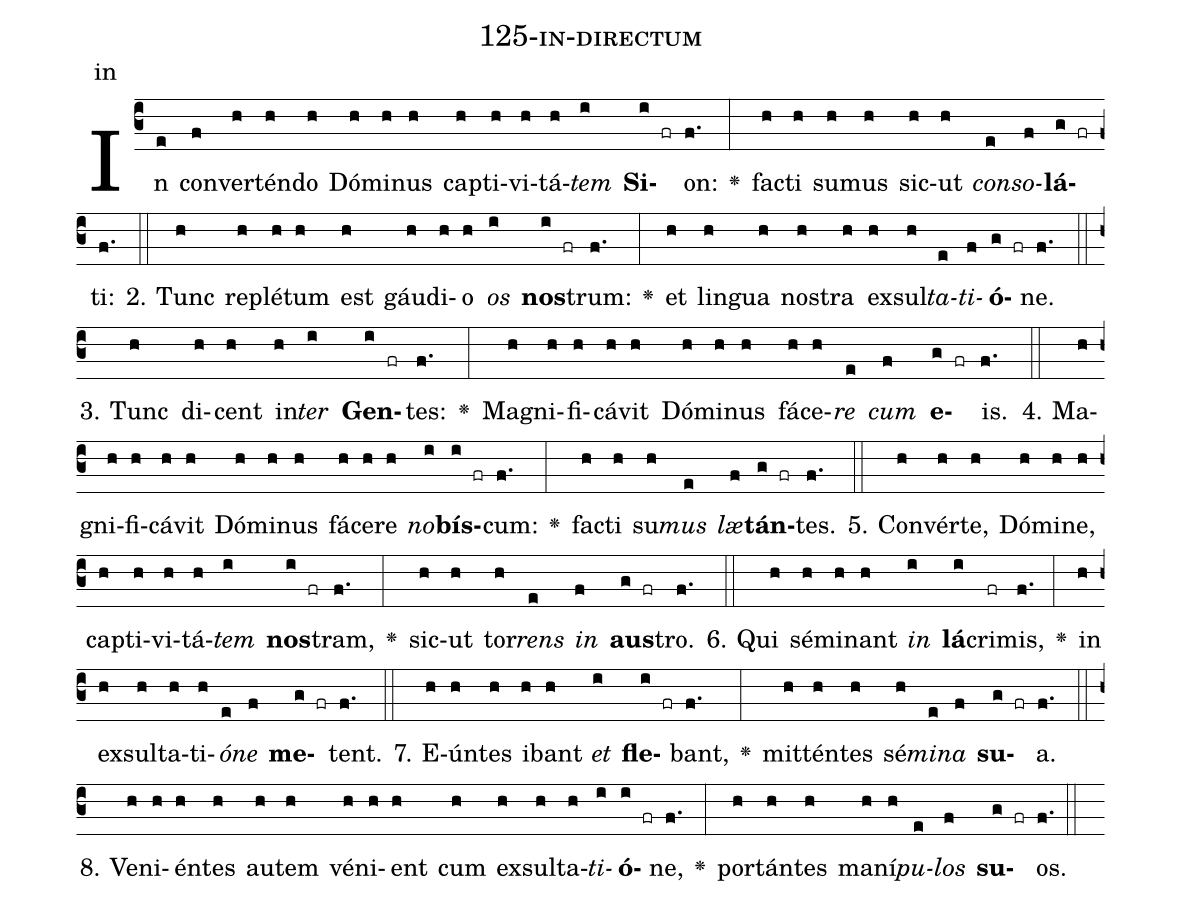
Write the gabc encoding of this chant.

name: 125-in-directum;
annotation: in;
%%
(c3)In(e) con(f)ver(h)tén(h)do(h) Dó(h)mi(h)nus(h) cap(h)ti(h)vi(h)tá(h)<i>tem</i>(i) <b>Si</b>(i fr)on:(f.) <v>\greheightstar</v>(:) fac(h)ti(h) su(h)mus(h) sic(h)ut(h) <i>con</i>(e)<i>so</i>(f)<b>lá</b>(g fr)ti:(f.) (::)
2. Tunc(h) re(h)plé(h)tum(h) est(h) gáu(h)di(h)o(h) <i>os</i>(i) <b>nos</b>(i fr)trum:(f.) <v>\greheightstar</v>(:) et(h) lin(h)gua(h) nos(h)tra(h) ex(h)sul(h)<i>ta</i>(e)<i>ti</i>(f)<b>ó</b>(g fr)ne.(f.) (::)
3. Tunc(h) di(h)cent(h) in(h)<i>ter</i>(i) <b>Gen</b>(i fr)tes:(f.) <v>\greheightstar</v>(:) Ma(h)gni(h)fi(h)cá(h)vit(h) Dó(h)mi(h)nus(h) fá(h)ce(h)<i>re</i>(e) <i>cum</i>(f) <b>e</b>(g fr)is.(f.) (::)
4. Ma(h)gni(h)fi(h)cá(h)vit(h) Dó(h)mi(h)nus(h) fá(h)ce(h)re(h) <i>no</i>(i)<b>bís</b>(i fr)cum:(f.) <v>\greheightstar</v>(:) fac(h)ti(h) su(h)<i>mus</i>(e) <i>læ</i>(f)<b>tán</b>(g fr)tes.(f.) (::)
5. Con(h)vér(h)te,(h) Dó(h)mi(h)ne,(h) cap(h)ti(h)vi(h)tá(h)<i>tem</i>(i) <b>nos</b>(i fr)tram,(f.) <v>\greheightstar</v>(:) sic(h)ut(h) tor(h)<i>rens</i>(e) <i>in</i>(f) <b>aus</b>(g fr)tro.(f.) (::)
6. Qui(h) sé(h)mi(h)nant(h) <i>in</i>(i) <b>lá</b>(i)cri(fr)mis,(f.) <v>\greheightstar</v>(:) in(h) ex(h)sul(h)ta(h)ti(h)<i>ó</i>(e)<i>ne</i>(f) <b>me</b>(g fr)tent.(f.) (::)
7. E(h)ún(h)tes(h) i(h)bant(h) <i>et</i>(i) <b>fle</b>(i fr)bant,(f.) <v>\greheightstar</v>(:) mit(h)tén(h)tes(h) sé(h)<i>mi</i>(e)<i>na</i>(f) <b>su</b>(g fr)a.(f.) (::)
8. Ve(h)ni(h)én(h)tes(h) au(h)tem(h) vé(h)ni(h)ent(h) cum(h) ex(h)sul(h)ta(h)<i>ti</i>(i)<b>ó</b>(i fr)ne,(f.) <v>\greheightstar</v>(:) por(h)tán(h)tes(h) ma(h)ní(h)<i>pu</i>(e)<i>los</i>(f) <b>su</b>(g fr)os.(f.) (::)
